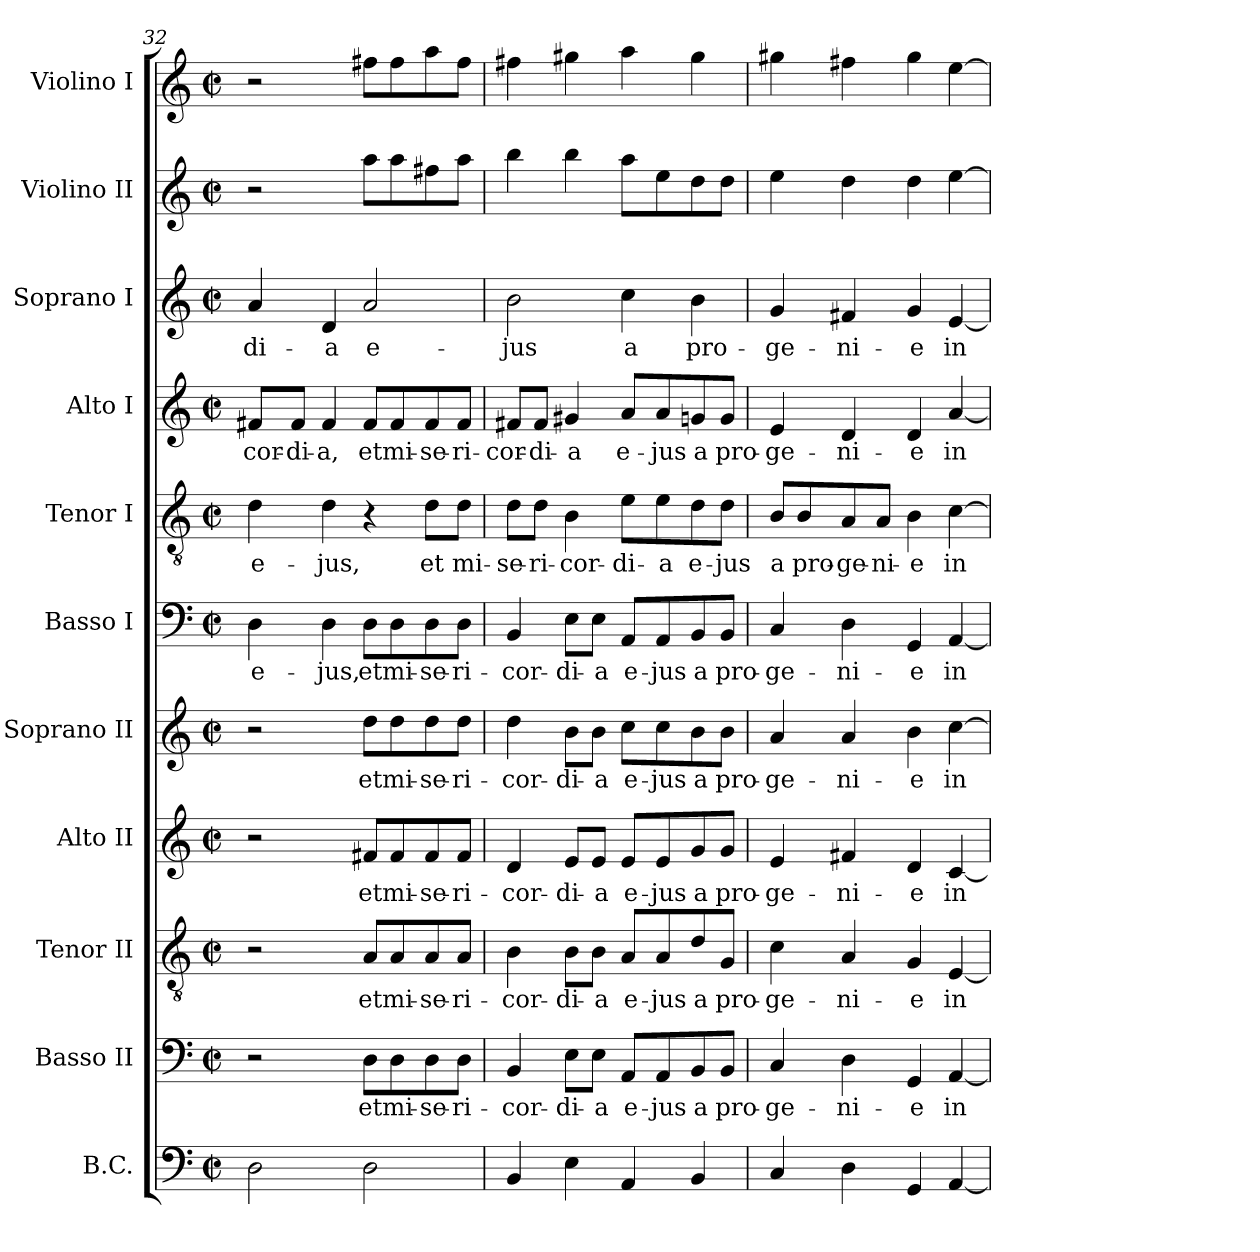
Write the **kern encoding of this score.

**kern	**kern	**text	**kern	**text	**kern	**text	**kern	**text	**kern	**text	**kern	**text	**kern	**text	**kern	**text	**kern	**kern
*part11	*part10	*part10	*part9	*part9	*part8	*part8	*part7	*part7	*part6	*part6	*part5	*part5	*part4	*part4	*part3	*part3	*part2	*part1
*staff11	*staff10	*staff10	*staff9	*staff9	*staff8	*staff8	*staff7	*staff7	*staff6	*staff6	*staff5	*staff5	*staff4	*staff4	*staff3	*staff3	*staff2	*staff1
*I"B.C.	*I"Basso II	*	*I"Tenor II	*	*I"Alto II	*	*I"Soprano II	*	*I"Basso I	*	*I"Tenor I	*	*I"Alto I	*	*I"Soprano I	*	*I"Violino II	*I"Violino I
*I'BC	*I'B 2	*	*I'T 2	*	*I'A 2	*	*I'S 2	*	*I'B 1	*	*I'T 1	*	*I'A 1	*	*I'S 1	*	*I'Vln. II	*I'Vln. I
*clefF4	*clefF4	*	*clefGv2	*	*clefG2	*	*clefG2	*	*clefF4	*	*clefGv2	*	*clefG2	*	*clefG2	*	*clefG2	*clefG2
*k[]	*k[]	*	*k[]	*	*k[]	*	*k[]	*	*k[]	*	*k[]	*	*k[]	*	*k[]	*	*k[]	*k[]
*C:	*C:	*	*C:	*	*C:	*	*C:	*	*C:	*	*C:	*	*C:	*	*C:	*	*C:	*C:
*M2/2	*M2/2	*	*M2/2	*	*M2/2	*	*M2/2	*	*M2/2	*	*M2/2	*	*M2/2	*	*M2/2	*	*M2/2	*M2/2
*met(c|)	*met(c|)	*	*met(c|)	*	*met(c|)	*	*met(c|)	*	*met(c|)	*	*met(c|)	*	*met(c|)	*	*met(c|)	*	*met(c|)	*met(c|)
=32	=32	=32	=32	=32	=32	=32	=32	=32	=32	=32	=32	=32	=32	=32	=32	=32	=32	=32
!	!	!	!	!	!	!	!	!	!	!LO:LY:b	!	!	!	!	!	!	!	!
!	!	!	!	!	!	!	!	!	!	!	!	!LO:LY:b	!	!	!	!	!	!
!	!	!	!	!	!	!	!	!	!	!	!	!	!	!LO:LY:b	!	!	!	!
!	!	!	!	!	!	!	!	!	!	!	!	!	!	!	!	!LO:LY:b	!	!
2D\	2r	.	2r	.	2r	.	2r	.	4D\	e-	4d\	e-	8f#X/L	-cor-	4a/	-di-	2r	2r
!	!	!	!	!	!	!	!	!	!	!	!	!	!	!LO:LY:b	!	!	!	!
.	.	.	.	.	.	.	.	.	.	.	.	.	8f#/J	-di-	.	.	.	.
!	!	!	!	!	!	!	!	!	!	!LO:LY:b	!	!	!	!	!	!	!	!
!	!	!	!	!	!	!	!	!	!	!	!	!LO:LY:b	!	!	!	!	!	!
!	!	!	!	!	!	!	!	!	!	!	!	!	!	!LO:LY:b	!	!	!	!
!	!	!	!	!	!	!	!	!	!	!	!	!	!	!	!	!LO:LY:b	!	!
.	.	.	.	.	.	.	.	.	4D\	-jus,	4d\	-jus,	4f#/	-a,	4d/	-a	.	.
!	!	!LO:LY:b	!	!	!	!	!	!	!	!	!	!	!	!	!	!	!	!
!	!	!	!	!LO:LY:b	!	!	!	!	!	!	!	!	!	!	!	!	!	!
!	!	!	!	!	!	!LO:LY:b	!	!	!	!	!	!	!	!	!	!	!	!
!	!	!	!	!	!	!	!	!LO:LY:b	!	!	!	!	!	!	!	!	!	!
!	!	!	!	!	!	!	!	!	!	!LO:LY:b	!	!	!	!	!	!	!	!
!	!	!	!	!	!	!	!	!	!	!	!	!	!	!LO:LY:b	!	!	!	!
!	!	!	!	!	!	!	!	!	!	!	!	!	!	!	!	!LO:LY:b	!	!
2D\	8D\L	et	8A/L	et	8f#X/L	et	8dd\L	et	8D\L	et	4r	.	8f#/L	et	2a/	e-	8aa\L	8ff#X\L
!	!	!LO:LY:b	!	!	!	!	!	!	!	!	!	!	!	!	!	!	!	!
!	!	!	!	!LO:LY:b	!	!	!	!	!	!	!	!	!	!	!	!	!	!
!	!	!	!	!	!	!LO:LY:b	!	!	!	!	!	!	!	!	!	!	!	!
!	!	!	!	!	!	!	!	!LO:LY:b	!	!	!	!	!	!	!	!	!	!
!	!	!	!	!	!	!	!	!	!	!LO:LY:b	!	!	!	!	!	!	!	!
!	!	!	!	!	!	!	!	!	!	!	!	!	!	!LO:LY:b	!	!	!	!
.	8D\	mi-	8A/	mi-	8f#/	mi-	8dd\	mi-	8D\	mi-	.	.	8f#/	mi-	.	.	8aa\	8ff#\
!	!	!LO:LY:b	!	!	!	!	!	!	!	!	!	!	!	!	!	!	!	!
!	!	!	!	!LO:LY:b	!	!	!	!	!	!	!	!	!	!	!	!	!	!
!	!	!	!	!	!	!LO:LY:b	!	!	!	!	!	!	!	!	!	!	!	!
!	!	!	!	!	!	!	!	!LO:LY:b	!	!	!	!	!	!	!	!	!	!
!	!	!	!	!	!	!	!	!	!	!LO:LY:b	!	!	!	!	!	!	!	!
!	!	!	!	!	!	!	!	!	!	!	!	!LO:LY:b	!	!	!	!	!	!
!	!	!	!	!	!	!	!	!	!	!	!	!	!	!LO:LY:b	!	!	!	!
.	8D\	-se-	8A/	-se-	8f#/	-se-	8dd\	-se-	8D\	-se-	8d\L	et	8f#/	-se-	.	.	8ff#X\	8aa\
!	!	!LO:LY:b	!	!	!	!	!	!	!	!	!	!	!	!	!	!	!	!
!	!	!	!	!LO:LY:b	!	!	!	!	!	!	!	!	!	!	!	!	!	!
!	!	!	!	!	!	!LO:LY:b	!	!	!	!	!	!	!	!	!	!	!	!
!	!	!	!	!	!	!	!	!LO:LY:b	!	!	!	!	!	!	!	!	!	!
!	!	!	!	!	!	!	!	!	!	!LO:LY:b	!	!	!	!	!	!	!	!
!	!	!	!	!	!	!	!	!	!	!	!	!LO:LY:b	!	!	!	!	!	!
!	!	!	!	!	!	!	!	!	!	!	!	!	!	!LO:LY:b	!	!	!	!
.	8D\J	-ri-	8A/J	-ri-	8f#/J	-ri-	8dd\J	-ri-	8D\J	-ri-	8d\J	mi-	8f#/J	-ri-	.	.	8aa\J	8ff#\J
=33	=33	=33	=33	=33	=33	=33	=33	=33	=33	=33	=33	=33	=33	=33	=33	=33	=33	=33
!	!	!LO:LY:b	!	!	!	!	!	!	!	!	!	!	!	!	!	!	!	!
!	!	!	!	!LO:LY:b	!	!	!	!	!	!	!	!	!	!	!	!	!	!
!	!	!	!	!	!	!LO:LY:b	!	!	!	!	!	!	!	!	!	!	!	!
!	!	!	!	!	!	!	!	!LO:LY:b	!	!	!	!	!	!	!	!	!	!
!	!	!	!	!	!	!	!	!	!	!LO:LY:b	!	!	!	!	!	!	!	!
!	!	!	!	!	!	!	!	!	!	!	!	!LO:LY:b	!	!	!	!	!	!
!	!	!	!	!	!	!	!	!	!	!	!	!	!	!LO:LY:b	!	!	!	!
!	!	!	!	!	!	!	!	!	!	!	!	!	!	!	!	!LO:LY:b	!	!
4BB/	4BB/	-cor-	4B\	-cor-	4d/	-cor-	4dd\	-cor-	4BB/	-cor-	8d\L	-se-	8f#X/L	-cor-	2b\	-jus	4bb\	4ff#X\
!	!	!	!	!	!	!	!	!	!	!	!	!LO:LY:b	!	!	!	!	!	!
!	!	!	!	!	!	!	!	!	!	!	!	!	!	!LO:LY:b	!	!	!	!
.	.	.	.	.	.	.	.	.	.	.	8d\J	-ri-	8f#/J	-di-	.	.	.	.
!	!	!LO:LY:b	!	!	!	!	!	!	!	!	!	!	!	!	!	!	!	!
!	!	!	!	!LO:LY:b	!	!	!	!	!	!	!	!	!	!	!	!	!	!
!	!	!	!	!	!	!LO:LY:b	!	!	!	!	!	!	!	!	!	!	!	!
!	!	!	!	!	!	!	!	!LO:LY:b	!	!	!	!	!	!	!	!	!	!
!	!	!	!	!	!	!	!	!	!	!LO:LY:b	!	!	!	!	!	!	!	!
!	!	!	!	!	!	!	!	!	!	!	!	!LO:LY:b	!	!	!	!	!	!
!	!	!	!	!	!	!	!	!	!	!	!	!	!	!LO:LY:b	!	!	!	!
4E\	8E\L	-di-	8B\L	-di-	8e/L	-di-	8b\L	-di-	8E\L	-di-	4B\	-cor-	4g#X/	-a	.	.	4bb\	4gg#X\
!	!	!LO:LY:b	!	!	!	!	!	!	!	!	!	!	!	!	!	!	!	!
!	!	!	!	!LO:LY:b	!	!	!	!	!	!	!	!	!	!	!	!	!	!
!	!	!	!	!	!	!LO:LY:b	!	!	!	!	!	!	!	!	!	!	!	!
!	!	!	!	!	!	!	!	!LO:LY:b	!	!	!	!	!	!	!	!	!	!
!	!	!	!	!	!	!	!	!	!	!LO:LY:b	!	!	!	!	!	!	!	!
.	8E\J	-a	8B\J	-a	8e/J	-a	8b\J	-a	8E\J	-a	.	.	.	.	.	.	.	.
!	!	!LO:LY:b	!	!	!	!	!	!	!	!	!	!	!	!	!	!	!	!
!	!	!	!	!LO:LY:b	!	!	!	!	!	!	!	!	!	!	!	!	!	!
!	!	!	!	!	!	!LO:LY:b	!	!	!	!	!	!	!	!	!	!	!	!
!	!	!	!	!	!	!	!	!LO:LY:b	!	!	!	!	!	!	!	!	!	!
!	!	!	!	!	!	!	!	!	!	!LO:LY:b	!	!	!	!	!	!	!	!
!	!	!	!	!	!	!	!	!	!	!	!	!LO:LY:b	!	!	!	!	!	!
!	!	!	!	!	!	!	!	!	!	!	!	!	!	!LO:LY:b	!	!	!	!
!	!	!	!	!	!	!	!	!	!	!	!	!	!	!	!	!LO:LY:b	!	!
4AA/	8AA/L	e-	8A/L	e-	8e/L	e-	8cc\L	e-	8AA/L	e-	8e\L	-di-	8a/L	e-	4cc\	a	8aa\L	4aa\
!	!	!LO:LY:b	!	!	!	!	!	!	!	!	!	!	!	!	!	!	!	!
!	!	!	!	!LO:LY:b	!	!	!	!	!	!	!	!	!	!	!	!	!	!
!	!	!	!	!	!	!LO:LY:b	!	!	!	!	!	!	!	!	!	!	!	!
!	!	!	!	!	!	!	!	!LO:LY:b	!	!	!	!	!	!	!	!	!	!
!	!	!	!	!	!	!	!	!	!	!LO:LY:b	!	!	!	!	!	!	!	!
!	!	!	!	!	!	!	!	!	!	!	!	!LO:LY:b	!	!	!	!	!	!
!	!	!	!	!	!	!	!	!	!	!	!	!	!	!LO:LY:b	!	!	!	!
.	8AA/	-jus	8A/	-jus	8e/	-jus	8cc\	-jus	8AA/	-jus	8e\	-a	8a/	-jus	.	.	8ee\	.
!	!	!LO:LY:b	!	!	!	!	!	!	!	!	!	!	!	!	!	!	!	!
!	!	!	!	!LO:LY:b	!	!	!	!	!	!	!	!	!	!	!	!	!	!
!	!	!	!	!	!	!LO:LY:b	!	!	!	!	!	!	!	!	!	!	!	!
!	!	!	!	!	!	!	!	!LO:LY:b	!	!	!	!	!	!	!	!	!	!
!	!	!	!	!	!	!	!	!	!	!LO:LY:b	!	!	!	!	!	!	!	!
!	!	!	!	!	!	!	!	!	!	!	!	!LO:LY:b	!	!	!	!	!	!
!	!	!	!	!	!	!	!	!	!	!	!	!	!	!LO:LY:b	!	!	!	!
!	!	!	!	!	!	!	!	!	!	!	!	!	!	!	!	!LO:LY:b	!	!
4BB/	8BB/	a	8d/	a	8g/	a	8b\	a	8BB/	a	8d\	e-	8gn/	a	4b\	pro-	8dd\	4gg#\
!	!	!LO:LY:b	!	!	!	!	!	!	!	!	!	!	!	!	!	!	!	!
!	!	!	!	!LO:LY:b	!	!	!	!	!	!	!	!	!	!	!	!	!	!
!	!	!	!	!	!	!LO:LY:b	!	!	!	!	!	!	!	!	!	!	!	!
!	!	!	!	!	!	!	!	!LO:LY:b	!	!	!	!	!	!	!	!	!	!
!	!	!	!	!	!	!	!	!	!	!LO:LY:b	!	!	!	!	!	!	!	!
!	!	!	!	!	!	!	!	!	!	!	!	!LO:LY:b	!	!	!	!	!	!
!	!	!	!	!	!	!	!	!	!	!	!	!	!	!LO:LY:b	!	!	!	!
.	8BB/J	pro-	8G/J	pro-	8g/J	pro-	8b\J	pro-	8BB/J	pro-	8d\J	-jus	8g/J	pro-	.	.	8dd\J	.
!!LO:PB:g=z
=34	=34	=34	=34	=34	=34	=34	=34	=34	=34	=34	=34	=34	=34	=34	=34	=34	=34	=34
!	!	!LO:LY:b	!	!	!	!	!	!	!	!	!	!	!	!	!	!	!	!
!	!	!	!	!LO:LY:b	!	!	!	!	!	!	!	!	!	!	!	!	!	!
!	!	!	!	!	!	!LO:LY:b	!	!	!	!	!	!	!	!	!	!	!	!
!	!	!	!	!	!	!	!	!LO:LY:b	!	!	!	!	!	!	!	!	!	!
!	!	!	!	!	!	!	!	!	!	!LO:LY:b	!	!	!	!	!	!	!	!
!	!	!	!	!	!	!	!	!	!	!	!	!LO:LY:b	!	!	!	!	!	!
!	!	!	!	!	!	!	!	!	!	!	!	!	!	!LO:LY:b	!	!	!	!
!	!	!	!	!	!	!	!	!	!	!	!	!	!	!	!	!LO:LY:b	!	!
4C/	4C/	-ge-	4c\	-ge-	4e/	-ge-	4a/	-ge-	4C/	-ge-	8B/L	a	4e/	-ge-	4g/	-ge-	4ee\	4gg#X\
!	!	!	!	!	!	!	!	!	!	!	!	!LO:LY:b	!	!	!	!	!	!
.	.	.	.	.	.	.	.	.	.	.	8B/	pro-	.	.	.	.	.	.
!	!	!LO:LY:b	!	!	!	!	!	!	!	!	!	!	!	!	!	!	!	!
!	!	!	!	!LO:LY:b	!	!	!	!	!	!	!	!	!	!	!	!	!	!
!	!	!	!	!	!	!LO:LY:b	!	!	!	!	!	!	!	!	!	!	!	!
!	!	!	!	!	!	!	!	!LO:LY:b	!	!	!	!	!	!	!	!	!	!
!	!	!	!	!	!	!	!	!	!	!LO:LY:b	!	!	!	!	!	!	!	!
!	!	!	!	!	!	!	!	!	!	!	!	!LO:LY:b	!	!	!	!	!	!
!	!	!	!	!	!	!	!	!	!	!	!	!	!	!LO:LY:b	!	!	!	!
!	!	!	!	!	!	!	!	!	!	!	!	!	!	!	!	!LO:LY:b	!	!
4D\	4D\	-ni-	4A/	-ni-	4f#X/	-ni-	4a/	-ni-	4D\	-ni-	8A/	-ge-	4d/	-ni-	4f#X/	-ni-	4dd\	4ff#X\
!	!	!	!	!	!	!	!	!	!	!	!	!LO:LY:b	!	!	!	!	!	!
.	.	.	.	.	.	.	.	.	.	.	8A/J	-ni-	.	.	.	.	.	.
!	!	!LO:LY:b	!	!	!	!	!	!	!	!	!	!	!	!	!	!	!	!
!	!	!	!	!LO:LY:b	!	!	!	!	!	!	!	!	!	!	!	!	!	!
!	!	!	!	!	!	!LO:LY:b	!	!	!	!	!	!	!	!	!	!	!	!
!	!	!	!	!	!	!	!	!LO:LY:b	!	!	!	!	!	!	!	!	!	!
!	!	!	!	!	!	!	!	!	!	!LO:LY:b	!	!	!	!	!	!	!	!
!	!	!	!	!	!	!	!	!	!	!	!	!LO:LY:b	!	!	!	!	!	!
!	!	!	!	!	!	!	!	!	!	!	!	!	!	!LO:LY:b	!	!	!	!
!	!	!	!	!	!	!	!	!	!	!	!	!	!	!	!	!LO:LY:b	!	!
4GG/	4GG/	-e	4G/	-e	4d/	-e	4b\	-e	4GG/	-e	4B\	-e	4d/	-e	4g/	-e	4dd\	4gg#\
!	!	!LO:LY:b	!	!	!	!	!	!	!	!	!	!	!	!	!	!	!	!
!	!	!	!	!LO:LY:b	!	!	!	!	!	!	!	!	!	!	!	!	!	!
!	!	!	!	!	!	!LO:LY:b	!	!	!	!	!	!	!	!	!	!	!	!
!	!	!	!	!	!	!	!	!LO:LY:b	!	!	!	!	!	!	!	!	!	!
!	!	!	!	!	!	!	!	!	!	!LO:LY:b	!	!	!	!	!	!	!	!
!	!	!	!	!	!	!	!	!	!	!	!	!LO:LY:b	!	!	!	!	!	!
!	!	!	!	!	!	!	!	!	!	!	!	!	!	!LO:LY:b	!	!	!	!
!	!	!	!	!	!	!	!	!	!	!	!	!	!	!	!	!LO:LY:b	!	!
[4AA/	[4AA/	in	[4E/	in	[4c/	in	[4cc\	in	[4AA/	in	[4c\	in	[4a/	in	[4e/	in	[4ee\	[4ee\
=	=	=	=	=	=	=	=	=	=	=	=	=	=	=	=	=	=	=
*-	*-	*-	*-	*-	*-	*-	*-	*-	*-	*-	*-	*-	*-	*-	*-	*-	*-	*-
